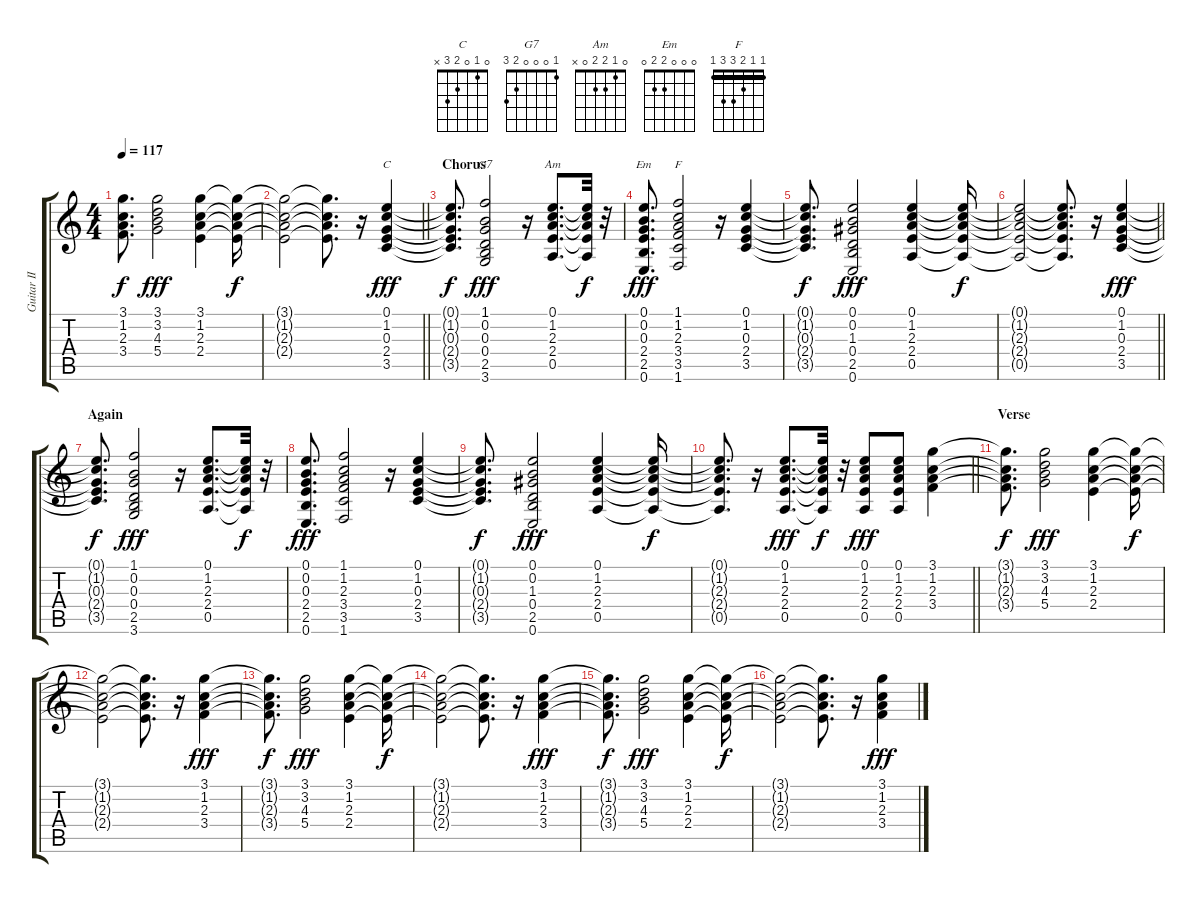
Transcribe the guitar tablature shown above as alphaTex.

\track ("Guitar II" "Guitar II") {instrument distortionguitar}
\staff {score tabs}
\tuning (E4 B3 G3 D3 A2 E2) {hide}
\chord ("C" 0 1 0 2 3 x)
\chord ("G7" 1 0 0 0 2 3)
\chord ("Am" 0 1 2 2 0 x)
\chord ("Em" 0 0 0 2 2 0)
\chord ("F" 1 1 2 3 3 1) {barre 1}
\ts (4 4)
\tempo 117
\clef g2
\ks c
(3.1{t} 1.2{t} 2.3{t} 3.4{t}).8{d dy f} (3.1 3.2 4.3 5.4).2{dy fff} (3.1 1.2 2.3 2.4).4 (3.1{t} 1.2{t} 2.3{t} 2.4{t}).16{dy f} |
\barLineRight lightlight
(3.1{t} 1.2{t} 2.3{t} 2.4{t}).2 (3.1{t} 1.2{t} 2.3{t} 2.4{t}).8{d} r.16 (0.1 1.2 0.3 2.4 3.5).4{ch "C" dy fff} |
\section ("" "Chorus")
(0.1{t} 1.2{t} 0.3{t} 2.4{t} 3.5{t}).8{d dy f} (1.1 0.2 0.3 0.4 2.5 3.6).2{ch "G7" dy fff} r.16 (0.1 1.2 2.3 2.4 0.5).8{d ch "Am"} (0.1{t} 1.2{t} 2.3{t} 2.4{t} 0.5{t}).32{dy f} r.32 |
(0.1 0.2 0.3 2.4 2.5 0.6).8{d ch "Em" dy fff} (1.1 1.2 2.3 3.4 3.5 1.6).2{ch "F"} r.16 (0.1 1.2 0.3 2.4 3.5).4 |
(0.1{t} 1.2{t} 0.3{t} 2.4{t} 3.5{t}).8{d dy f} (0.1 0.2 1.3 0.4 2.5 0.6).2{dy fff} (0.1 1.2 2.3 2.4 0.5).4 (0.1{t} 1.2{t} 2.3{t} 2.4{t} 0.5{t}).16{dy f} |
\barLineRight lightlight
(0.1{t} 1.2{t} 2.3{t} 2.4{t} 0.5{t}).2 (0.1{t} 1.2{t} 2.3{t} 2.4{t} 0.5{t}).8{d} r.16 (0.1 1.2 0.3 2.4 3.5).4{dy fff} |
\section ("" "Again")
(0.1{t} 1.2{t} 0.3{t} 2.4{t} 3.5{t}).8{d dy f} (1.1 0.2 0.3 0.4 2.5 3.6).2{dy fff} r.16 (0.1 1.2 2.3 2.4 0.5).8{d} (0.1{t} 1.2{t} 2.3{t} 2.4{t} 0.5{t}).32{dy f} r.32 |
(0.1 0.2 0.3 2.4 2.5 0.6).8{d dy fff} (1.1 1.2 2.3 3.4 3.5 1.6).2 r.16 (0.1 1.2 0.3 2.4 3.5).4 |
(0.1{t} 1.2{t} 0.3{t} 2.4{t} 3.5{t}).8{d dy f} (0.1 0.2 1.3 0.4 2.5 0.6).2{dy fff} (0.1 1.2 2.3 2.4 0.5).4 (0.1{t} 1.2{t} 2.3{t} 2.4{t} 0.5{t}).16{dy f} |
\barLineRight lightlight
(0.1{t} 1.2{t} 2.3{t} 2.4{t} 0.5{t}).8{d} r.16 (0.1 1.2 2.3 2.4 0.5).8{d dy fff} (0.1{t} 1.2{t} 2.3{t} 2.4{t} 0.5{t}).32{dy f} r.32 (0.1 1.2 2.3 2.4 0.5).8{dy fff} (0.1 1.2 2.3 2.4 0.5).8 (3.1 1.2 2.3 3.4).4 |
\section ("" "Verse")
(3.1{t} 1.2{t} 2.3{t} 3.4{t}).8{d dy f} (3.1 3.2 4.3 5.4).2{dy fff} (3.1 1.2 2.3 2.4).4 (3.1{t} 1.2{t} 2.3{t} 2.4{t}).16{dy f} |
(3.1{t} 1.2{t} 2.3{t} 2.4{t}).2 (3.1{t} 1.2{t} 2.3{t} 2.4{t}).8{d} r.16 (3.1 1.2 2.3 3.4).4{dy fff} |
(3.1{t} 1.2{t} 2.3{t} 3.4{t}).8{d dy f} (3.1 3.2 4.3 5.4).2{dy fff} (3.1 1.2 2.3 2.4).4 (3.1{t} 1.2{t} 2.3{t} 2.4{t}).16{dy f} |
(3.1{t} 1.2{t} 2.3{t} 2.4{t}).2 (3.1{t} 1.2{t} 2.3{t} 2.4{t}).8{d} r.16 (3.1 1.2 2.3 3.4).4{dy fff} |
(3.1{t} 1.2{t} 2.3{t} 3.4{t}).8{d dy f} (3.1 3.2 4.3 5.4).2{dy fff} (3.1 1.2 2.3 2.4).4 (3.1{t} 1.2{t} 2.3{t} 2.4{t}).16{dy f} |
(3.1{t} 1.2{t} 2.3{t} 2.4{t}).2 (3.1{t} 1.2{t} 2.3{t} 2.4{t}).8{d} r.16 (3.1 1.2 2.3 3.4).4{dy fff}
